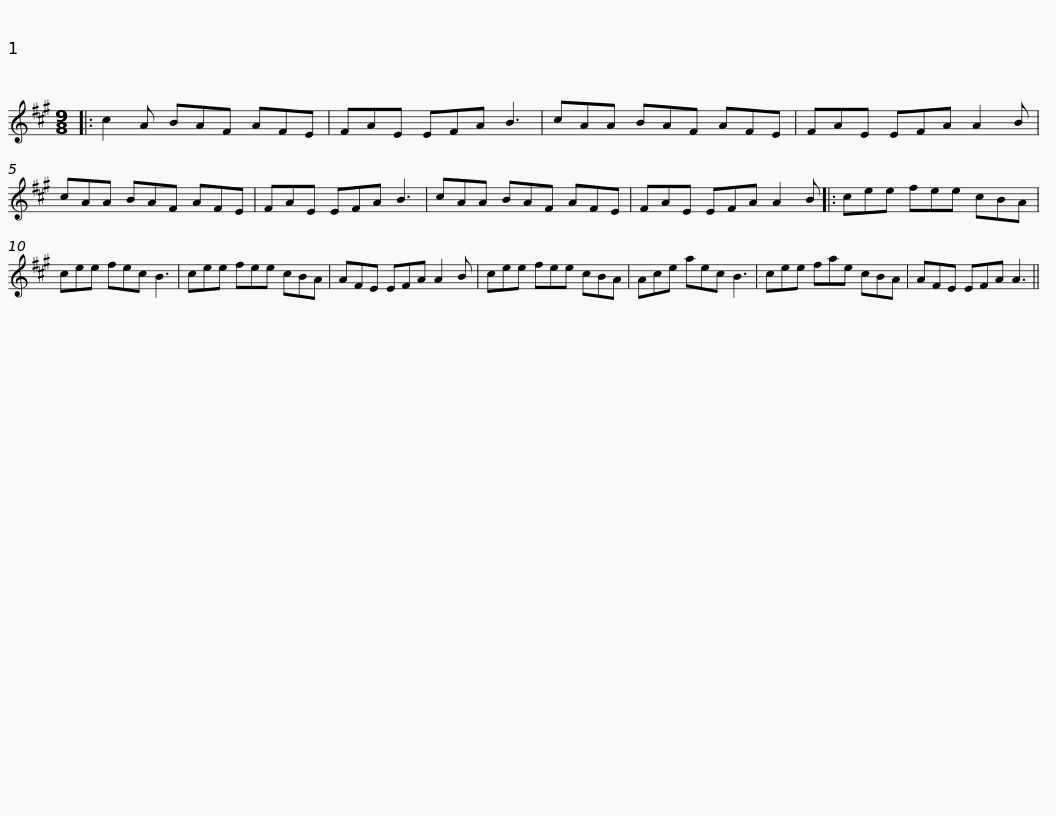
X:1
L:1/8
M:9/8
I:linebreak $
K:A
V:1 treble
V:1
|: c2 A BAF AFE | FAE EFA B3 | cAA BAF AFE | FAE EFA A2 B | cAA BAF AFE |$ %5
 FAE EFA B3 | cAA BAF AFE | FAE EFA A2 B |: cee fee cBA | cee fec B3 |$ %10
 cee fee cBA | AFE EFA A2 B | cee fee cBA | Ace aec B3 | cee fae cBA |$ %15
 AFE EFA A3 || %16
